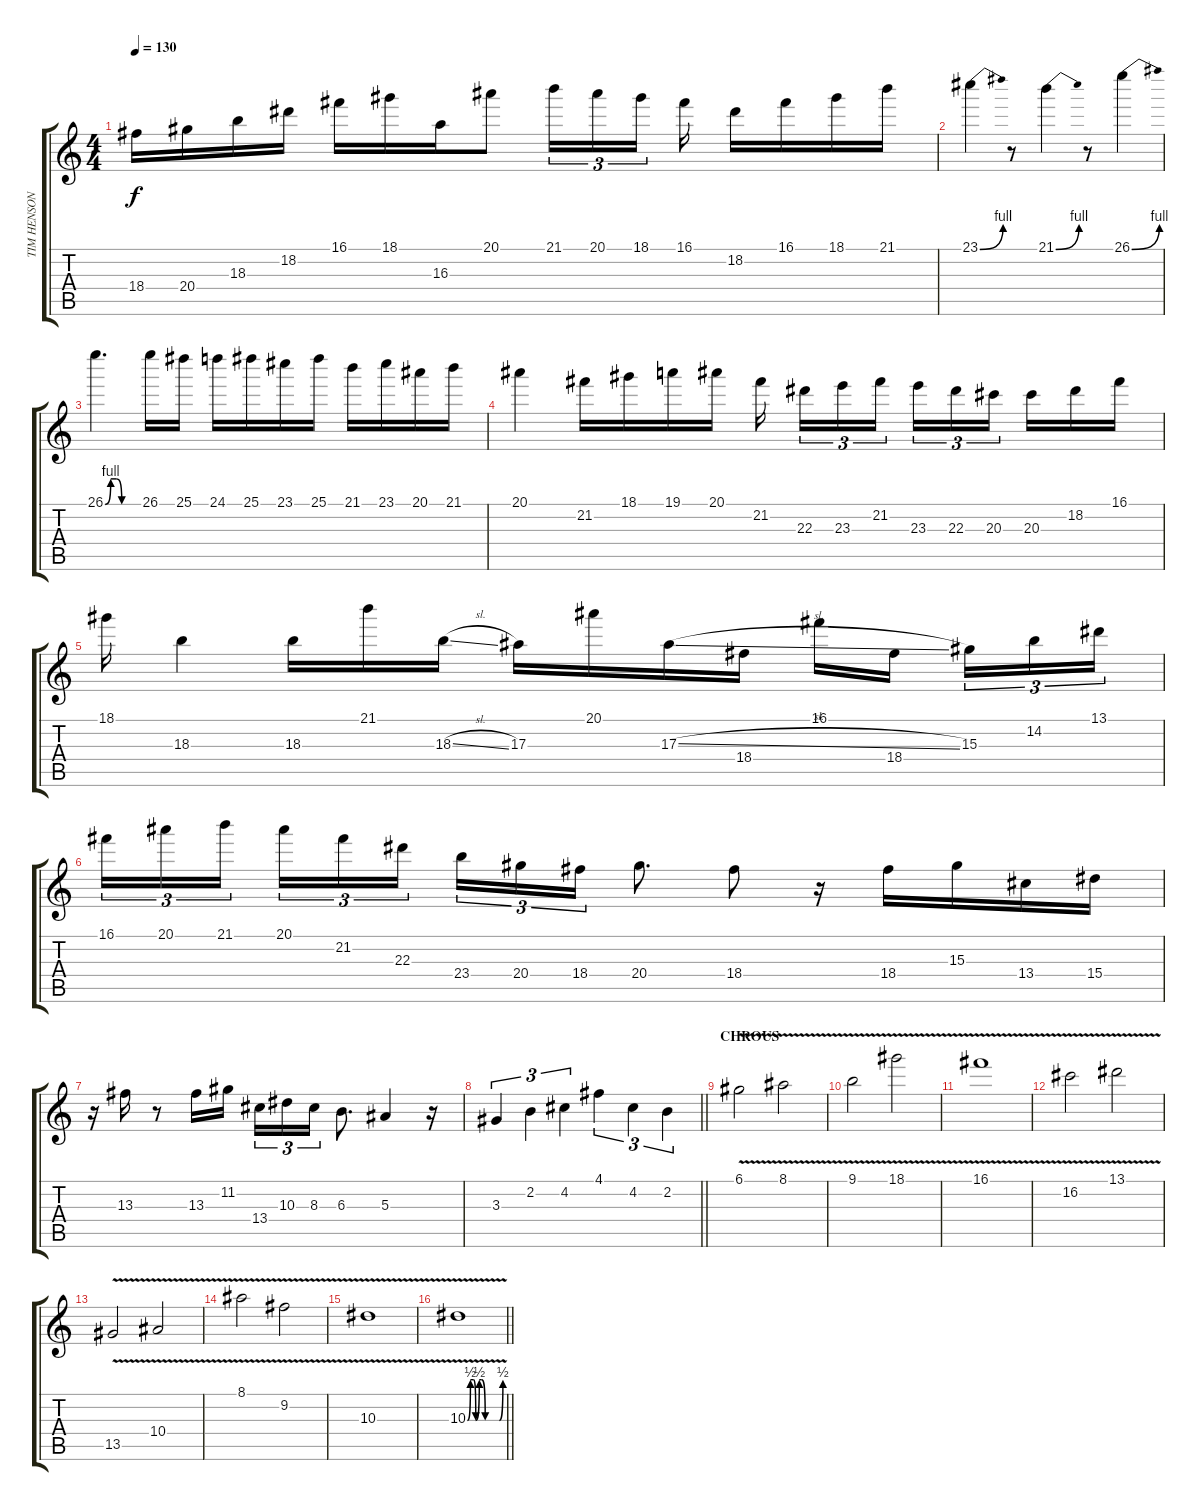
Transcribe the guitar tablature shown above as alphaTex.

\track ("TIM HENSON " "TIM HENSON") {instrument distortionguitar}
\staff {score tabs}
\tuning (D4 A3 F3 C3 G2 C2) {hide}
\ts (4 4)
\tempo 130
\clef g2
\ks c
18.4.16{dy f} 20.4.16 18.3.16 18.2.16 16.1.16 18.1.16 16.3.16 20.1.8 21.1.16{tu (3 2)} 20.1.16{tu (3 2)} 18.1.16{tu (3 2) beam splitsecondary} 16.1.16 18.2.16 16.1.16 18.1.16 21.1.16 |
23.1{be (bend 0 0 60 4)}.4 r.8 21.1{be (bend 0 0 60 4)}.4 r.8 26.1{be (bend 0 0 60 4)}.4 |
26.1{be (custom 0 0 10 4 20 4 30 0 60 0)}.4{d} 26.1.16 25.1.16 24.1.16 25.1.16 23.1.16 25.1.16 21.1.16 23.1.16 20.1.16 21.1.16 |
20.1.4 21.2.16 18.1.16 19.1.16 20.1.16 21.2.16{beam splitsecondary} 22.3.16{tu (3 2)} 23.3.16{tu (3 2)} 21.2.16{tu (3 2) beam splitsecondary} 23.3.16{tu (3 2)} 22.3.16{tu (3 2)} 20.3.16{tu (3 2) beam splitsecondary} 20.3.16 18.2.16 16.1.16 |
18.1.16 18.3.4 18.3.16 21.1.16 18.3{sl}.16 17.3.16 20.1.16 17.3{sl}.16 18.4.16 16.1.16 18.4.16{beam splitsecondary} 15.3.16{tu (3 2)} 14.2.16{tu (3 2)} 13.1.16{tu (3 2)} |
16.1.16{tu (3 2)} 20.1.16{tu (3 2)} 21.1.16{tu (3 2) beam splitsecondary} 20.1.16{tu (3 2)} 21.2.16{tu (3 2)} 22.3.16{tu (3 2)} 23.4.16{tu (3 2)} 20.4.16{tu (3 2)} 18.4.16{tu (3 2)} 20.4.8{d} 18.4.8 r.16 18.4.16 15.3.16 13.4.16 15.4.16 |
r.16 13.3.16 r.8 13.3.16 11.2.16{beam splitsecondary} 13.4.16{tu (3 2)} 10.3.16{tu (3 2)} 8.3.16{tu (3 2)} 6.3.8{d} 5.3.4 r.16 |
\barLineRight lightlight
3.3.4{tu (3 2)} 2.2.4{tu (3 2)} 4.2.4{tu (3 2)} 4.1.4{tu (3 2)} 4.2.4{tu (3 2)} 2.2.4{tu (3 2)} |
\section ("" "CHROUS")
6.1{v}.2 8.1{v}.2 |
9.1{v}.2 18.1{v}.2 |
16.1{v}.1 |
16.2{v}.2 13.1{v}.2 |
13.5{v}.2 10.4{v}.2 |
8.1{v}.2 9.2{v}.2 |
10.3{v}.1 |
\barLineRight lightlight
10.3{be (custom 0 0 5 2 10 2 14 0 20 2 24 2 30 0 40 0 45 0 50 0 54 0 60 2) v}.1
